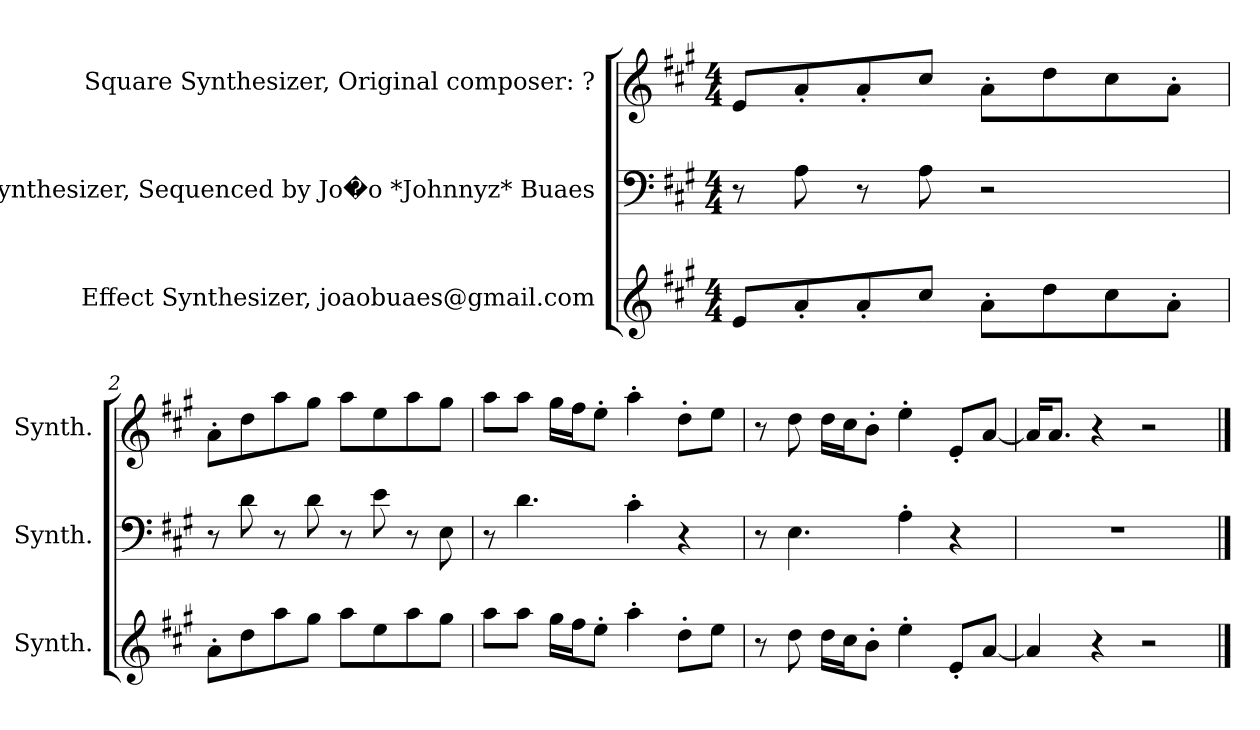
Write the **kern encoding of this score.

**kern	**kern	**kern
*part3	*part2	*part1
*staff3	*staff2	*staff1
*I"Effect Synthesizer, joaobuaes@gmail.com	*I"Square Synthesizer, Sequenced by Jo�o *Johnnyz* Buaes	*I"Square Synthesizer, Original composer: ?
*I'Synth.	*I'Synth.	*I'Synth.
*clefG2	*clefF4	*clefG2
*k[f#c#g#]	*k[f#c#g#]	*k[f#c#g#]
*M4/4	*M4/4	*M4/4
*MM180	*MM180	*MM180
=1	=1	=1
8e/L	8r	8e/L
8a'/	8A\	8a'/
8a'/	8r	8a'/
8cc#/J	8A\	8cc#/J
8a'\L	2r	8a'\L
8dd\	.	8dd\
8cc#\	.	8cc#\
8a'\J	.	8a'\J
=2	=2	=2
8a'\L	8r	8a'\L
8dd\	8d\	8dd\
8aa\	8r	8aa\
8gg#\J	8d\	8gg#\J
8aa\L	8r	8aa\L
8ee\	8e\	8ee\
8aa\	8r	8aa\
8gg#\J	8E\	8gg#\J
!!LO:LB:g=z
=3	=3	=3
8aa\L	8r	8aa\L
8aa\J	4.d\	8aa\J
16gg#\LL	.	16gg#\LL
16ff#\J	.	16ff#\J
8ee'\J	.	8ee'\J
4aa'\	4c#'\	4aa'\
8dd'\L	4r	8dd'\L
8ee\J	.	8ee\J
=4	=4	=4
8r	8r	8r
8dd\	4.E\	8dd\
16dd\LL	.	16dd\LL
16cc#\J	.	16cc#\J
8b'\J	.	8b'\J
4ee'\	4A'\	4ee'\
8e'/L	4r	8e'/L
[8a/J	.	[8a/J
=5	=5	=5
4a/]	1r	16a/KL]
.	.	8.a/J
4r	.	4r
2r	.	2r
==	==	==
*-	*-	*-
